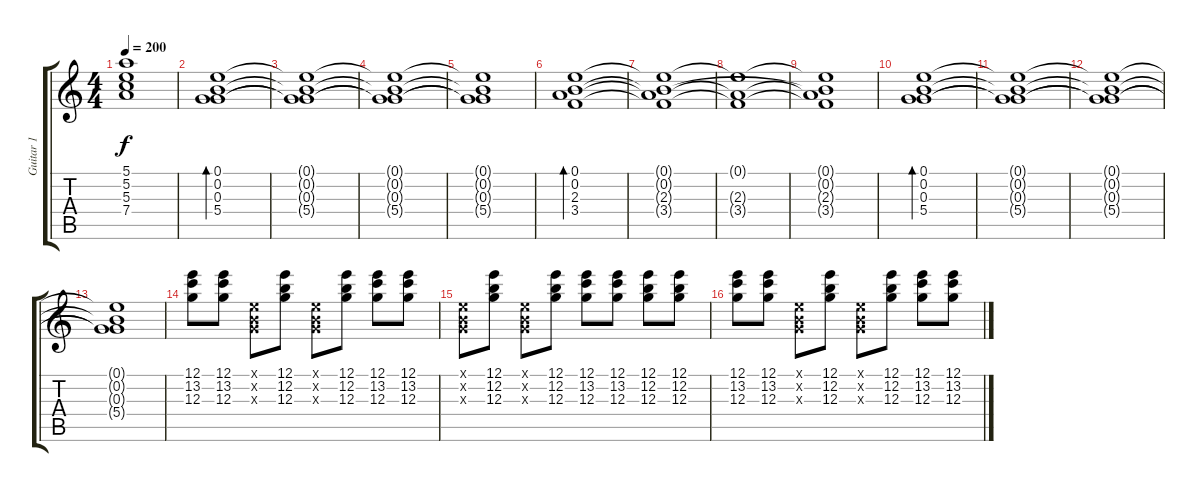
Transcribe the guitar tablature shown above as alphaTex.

\track ("Guitar 1" "Guitar 1") {instrument distortionguitar}
\staff {score tabs}
\tuning (E4 B3 G3 D3 A2 E2) {hide}
\ts (4 4)
\tempo 200
\clef g2
\ks c
(5.1{t} 5.2{t} 5.3{t} 7.4{t}).1{dy f} |
(0.1 0.2 0.3 5.4).1{bd 480} |
(0.1{t} 0.2{t} 0.3{t} 5.4{t}).1 |
(0.1{t} 0.2{t} 0.3{t} 5.4{t}).1 |
(0.1{t} 0.2{t} 0.3{t} 5.4{t}).1 |
(0.1 0.2 2.3 3.4).1{bd 480} |
(0.1{t} 0.2{t} 2.3{t} 3.4{t}).1 |
(0.1{t} 2.3{t} 3.4{t}).1 |
(0.1{t} 0.2{t} 2.3{t} 3.4{t}).1 |
(0.1 0.2 0.3 5.4).1{bd 480} |
(0.1{t} 0.2{t} 0.3{t} 5.4{t}).1 |
(0.1{t} 0.2{t} 0.3{t} 5.4{t}).1 |
(0.1{t} 0.2{t} 0.3{t} 5.4{t}).1 |
(12.1 13.2 12.3).8{instrument distortionguitar} (12.1 13.2 12.3).8 (0.1{x} 0.2{x} 0.3{x}).8 (12.1 12.2 12.3).8 (0.1{x} 0.2{x} 0.3{x}).8 (12.1 12.2 12.3).8 (12.1 13.2 12.3).8 (12.1 13.2 12.3).8 |
(0.1{x} 0.2{x} 0.3{x}).8 (12.1 12.2 12.3).8 (0.1{x} 0.2{x} 0.3{x}).8 (12.1 12.2 12.3).8 (12.1 13.2 12.3).8 (12.1 13.2 12.3).8 (12.1 12.2 12.3).8 (12.1 12.2 12.3).8 |
(12.1 13.2 12.3).8 (12.1 13.2 12.3).8 (0.1{x} 0.2{x} 0.3{x}).8 (12.1 12.2 12.3).8 (0.1{x} 0.2{x} 0.3{x}).8 (12.1 12.2 12.3).8 (12.1 13.2 12.3).8 (12.1 13.2 12.3).8
